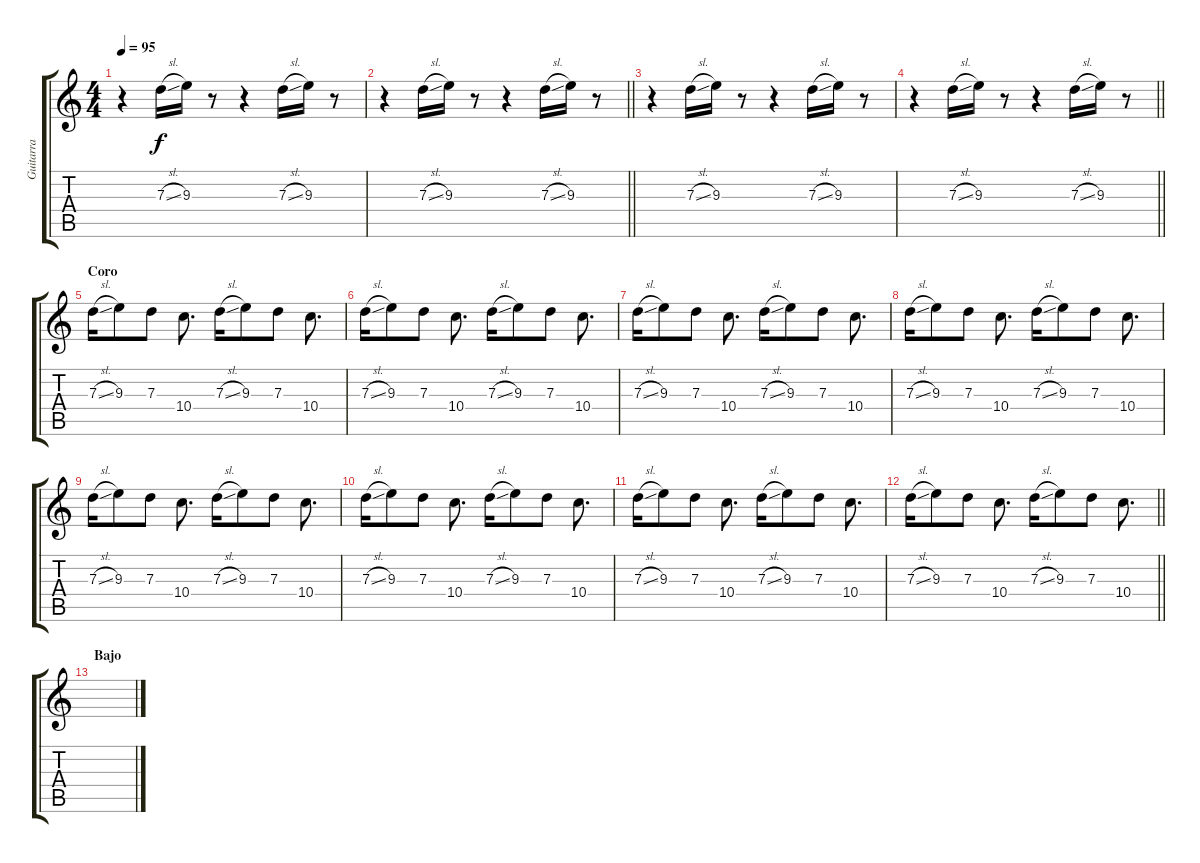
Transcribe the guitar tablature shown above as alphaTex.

\track ("Guitarra" "Guitarra") {instrument overdrivenguitar}
\staff {score tabs}
\tuning (E4 B3 G3 D3 A2 E2) {hide}
\ts (4 4)
\tempo 95
\clef g2
\ks c
r.4{dy f} 7.3{sl}.16 9.3.16 r.8 r.4 7.3{sl}.16 9.3.16 r.8 |
\barLineRight lightlight
r.4 7.3{sl}.16 9.3.16 r.8 r.4 7.3{sl}.16 9.3.16 r.8 |
r.4 7.3{sl}.16 9.3.16 r.8 r.4 7.3{sl}.16 9.3.16 r.8 |
\barLineRight lightlight
r.4 7.3{sl}.16 9.3.16 r.8 r.4 7.3{sl}.16 9.3.16 r.8 |
\section ("" "Coro")
7.3{sl}.16 9.3.8 7.3.8 10.4.8{d} 7.3{sl}.16 9.3.8 7.3.8 10.4.8{d} |
7.3{sl}.16 9.3.8 7.3.8 10.4.8{d} 7.3{sl}.16 9.3.8 7.3.8 10.4.8{d} |
7.3{sl}.16 9.3.8 7.3.8 10.4.8{d} 7.3{sl}.16 9.3.8 7.3.8 10.4.8{d} |
7.3{sl}.16 9.3.8 7.3.8 10.4.8{d} 7.3{sl}.16 9.3.8 7.3.8 10.4.8{d} |
7.3{sl}.16 9.3.8 7.3.8 10.4.8{d} 7.3{sl}.16 9.3.8 7.3.8 10.4.8{d} |
7.3{sl}.16 9.3.8 7.3.8 10.4.8{d} 7.3{sl}.16 9.3.8 7.3.8 10.4.8{d} |
7.3{sl}.16 9.3.8 7.3.8 10.4.8{d} 7.3{sl}.16 9.3.8 7.3.8 10.4.8{d} |
\barLineRight lightlight
7.3{sl}.16 9.3.8 7.3.8 10.4.8{d} 7.3{sl}.16 9.3.8 7.3.8 10.4.8{d} |
\section ("" "Bajo")
